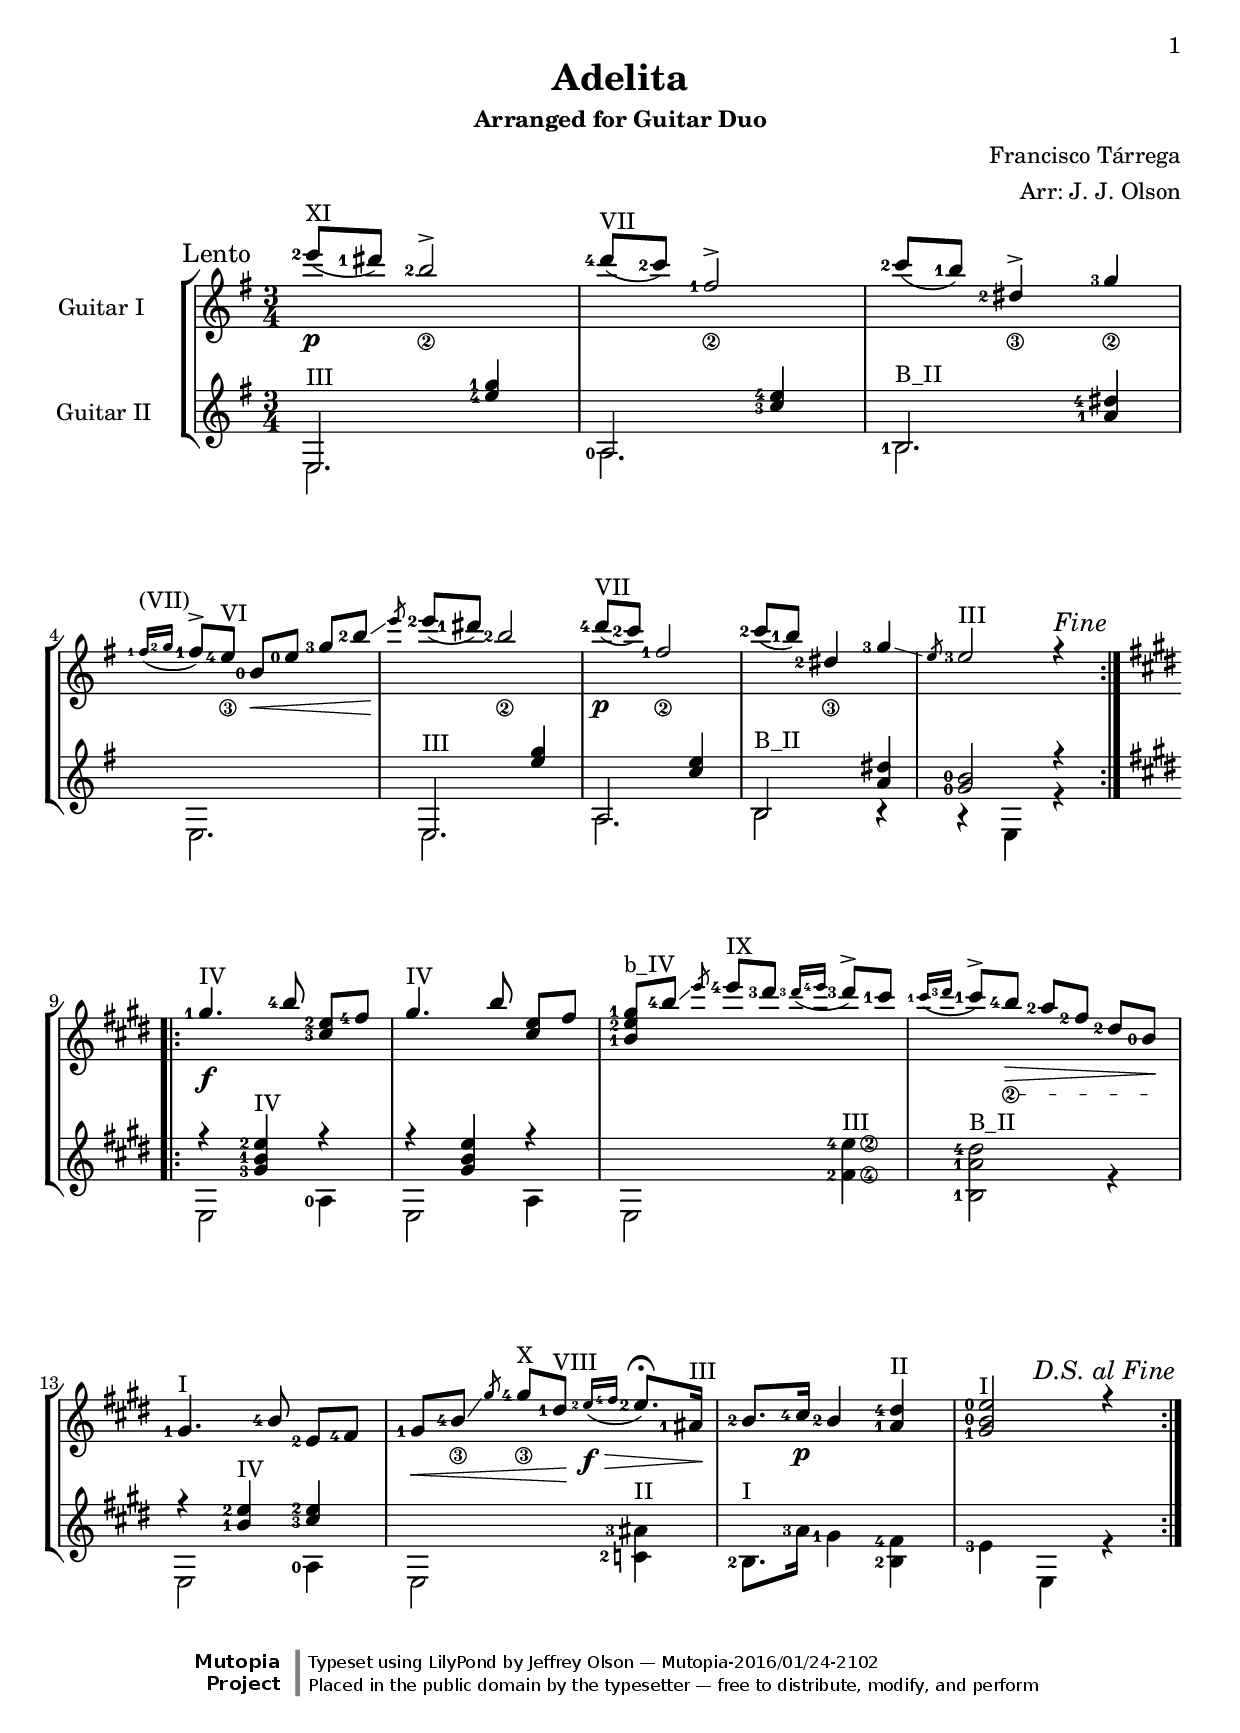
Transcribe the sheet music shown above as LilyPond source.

\version "2.18.2"

% Acknowledgments:
% This arrangement for guitar duo has been adapted from Tárrega's
% original solo composition, a copy of which was in the Boije
% collection and became available as IMSLP item 44649.  Thanks to
% guitarist Dennis Burns for his review and suggestions.

\header {
 title = "Adelita"
 subtitle = \markup { \smaller "Arranged for Guitar Duo" }
 composer = "Francisco Tárrega"
 arranger = "Arr: J. J. Olson"
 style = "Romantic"
 date = "n.d."
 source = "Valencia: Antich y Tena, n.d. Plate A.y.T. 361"
 mytagline = ##f

 %            o_
 %       (\___\/_____/)
 %  ~ ~ ~ ~ ~ / ~ ~ ~ ~ ~ ~ ~ 
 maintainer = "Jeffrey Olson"
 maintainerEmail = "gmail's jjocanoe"
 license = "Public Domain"

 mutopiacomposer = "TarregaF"
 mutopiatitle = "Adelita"
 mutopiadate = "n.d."
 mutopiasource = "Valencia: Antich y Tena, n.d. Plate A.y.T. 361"
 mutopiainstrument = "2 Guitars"

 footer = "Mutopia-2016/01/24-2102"
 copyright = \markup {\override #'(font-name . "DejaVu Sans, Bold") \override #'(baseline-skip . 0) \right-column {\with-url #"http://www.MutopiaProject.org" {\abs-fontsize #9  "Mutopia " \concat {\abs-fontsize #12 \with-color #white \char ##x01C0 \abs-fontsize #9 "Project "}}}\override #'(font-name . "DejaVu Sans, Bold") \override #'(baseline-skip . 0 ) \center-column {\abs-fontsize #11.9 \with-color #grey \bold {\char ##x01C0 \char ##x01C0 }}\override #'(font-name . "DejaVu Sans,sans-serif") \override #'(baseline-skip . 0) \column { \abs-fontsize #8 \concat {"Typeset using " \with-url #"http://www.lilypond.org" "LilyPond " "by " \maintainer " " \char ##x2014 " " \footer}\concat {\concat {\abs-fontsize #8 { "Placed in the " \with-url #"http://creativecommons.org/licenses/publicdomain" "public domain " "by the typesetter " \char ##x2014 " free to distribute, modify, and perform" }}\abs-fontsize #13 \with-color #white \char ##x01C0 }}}
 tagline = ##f
}

\paper{
  page-count = #1
  %#(set-paper-size "a4")      %uncomment to test specific paper size
  %#(set-paper-size "letter")  %uncomment to test specific paper size
  indent = \indent + 8\mm
  top-margin = 8\mm
  bottom-margin = 8\mm
  ragged-last-bottom = ##f
  print-first-page-number = ##t
  evenHeaderMarkup = \oddHeaderMarkup % so all page numbers to right
  oddFooterMarkup = \markup { \column {
      \fill-line { \on-the-fly #first-page \column { \vspace #1 \fromproperty #'header:copyright } } 
      \fill-line { \on-the-fly #last-page \fromproperty #'header:mytagline }
    }
  }
  evenFooterMarkup = \oddFooterMarkup
}

% suppress local file system path in pdf
#(ly:set-option 'point-and-click #f)

% guitar neck position indicators
pI    = ^\markup { "I" }
pII   = ^\markup { "II" }
pIII  = ^\markup { "III" }
pIV   = ^\markup { "IV" }
pV    = ^\markup { "V" }
pVI   = ^\markup { "VI" }
pVII  = ^\markup { "VII" }
pVIII = ^\markup { "VIII" }
pIX   = ^\markup { "IX" }
pX    = ^\markup { "X" }
pXI   = ^\markup { "XI" }
pXII  = ^\markup { "XII" }
pXIII = ^\markup { "XIII" }
pXVI  = ^\markup { "XVI" }

% parenthetic position reminders
ppI    = ^\markup { "(I)" }
ppII   = ^\markup { "(II)" }
ppIII  = ^\markup { "(III)" }
ppIV   = ^\markup { "(IV)" }
ppV    = ^\markup { "(V)" }
ppVI   = ^\markup { "(VI)" }
ppVII  = ^\markup { "(VII)" }
ppVIII = ^\markup { "(VIII)" }
ppIX   = ^\markup { "(IX)" }
ppX    = ^\markup { "(X)" }
ppXI   = ^\markup { "(XI)" }
ppXII  = ^\markup { "(XII)" }
ppXIII = ^\markup { "(XIII)" }

% large barre
BpI    = ^\markup { "B_I" }
BpII   = ^\markup { "B_II" }
BpIII  = ^\markup { "B_III" }
BpIV   = ^\markup { "B_IV" }
BpV    = ^\markup { "B_V" }
BpVI   = ^\markup { "B_VI" }
BpVII  = ^\markup { "B_VII" }
BpVIII = ^\markup { "B_VIII" }
BpIX   = ^\markup { "B_IX" }
BpX    = ^\markup { "B_X" }
BpXI   = ^\markup { "B_XI" }
BpXII  = ^\markup { "B_XII" }

% small barre
bpI    = ^\markup { "b_I" }
bpII   = ^\markup { "b_II" }
bpIII  = ^\markup { "b_III" }
bpIV   = ^\markup { "b_IV" }
bpV    = ^\markup { "b_V" }
bpVI   = ^\markup { "b_VI" }
bpVII  = ^\markup { "b_VII" }
bpVIII = ^\markup { "b_VIII" }
bpIX   = ^\markup { "b_IX" }
bpX    = ^\markup { "b_X" }
bpXI   = ^\markup { "b_XI" }
bpXII  = ^\markup { "b_XII" }

% parenthetic small barre
bppI    = ^\markup { "(b_I)" }
bppIII  = ^\markup { "(b_III)" }

% left hand fingering locations
fingerLeft   = \set fingeringOrientations = #'(left)
fingerRight  = \set fingeringOrientations = #'(right)
fingerUp     = \set fingeringOrientations = #'(up)
fingerDown   = \set fingeringOrientations = #'(down)
fingerUpDown = \set fingeringOrientations = #'(up down)
fingerInStaff  = \override Fingering.staff-padding = #'()
fingerOutStaff = \revert Fingering.staff-padding

% right hand fingers
P = \rightHandFinger #1
I = \rightHandFinger #2
M = \rightHandFinger #3
A = \rightHandFinger #4

% right hand fingering locations
rhUp    = \set strokeFingerOrientations = #'(up)
rhDown  = \set strokeFingerOrientations = #'(down)
rhLeft  = \set strokeFingerOrientations = #'(left)
rhRight = \set strokeFingerOrientations = #'(right)

% string number locations
stringUp    = \set stringNumberOrientations = #'(up)
stringDown  = \set stringNumberOrientations = #'(down)
stringLeft  = \set stringNumberOrientations = #'(left)
stringRight = \set stringNumberOrientations = #'(right)

% harmonics
headHarmonic = \override Staff.NoteHead.style = #'harmonic
headRevert = \revert Staff.NoteHead.style

%high notes
hiE   = ^\markup{ \smaller E}
hiF   = ^\markup{ \smaller F}
hiFis = ^\markup{ \smaller \concat{ F \super \sharp }}
hiG   = ^\markup{ \smaller G}
hiGis = ^\markup{ \smaller \concat{ G \super \sharp }}
hiAes = ^\markup{ \smaller \concat{ A \super \flat }}
hiA   = ^\markup{ \smaller A}
hiBes = ^\markup{ \smaller \concat{ B \super \flat }}
hiB   = ^\markup{ \smaller B}

hideTupletNumber = \override TupletNumber.stencil = ##f
unhideTupletNumber = \revert TupletNumber.stencil 
hideTupletBracket = \override TupletBracket.bracket-visibility = ##f

% stems
longStem = \override Stem.details.beamed-lengths = #'(5)
shortStem = \override Stem.details.beamed-lengths = #'(3)
revertStemLength = \revert Stem.details.beamed-lengths

% DS marks
marksRight = \override Score.RehearsalMark #'self-alignment-X = #RIGHT
markFine = \mark \markup { \smaller \italic "Fine" }
markDsFine = \mark \markup { \smaller \italic "D.S. al Fine" }

% from snippets + dashed line
stringNumberSpanner =
#(define-music-function (parser location StringNumber) (string?)
  #{
    \override TextSpanner.style = #'dashed-line
    \override TextSpanner.font-size = #-5
    \override TextSpanner.bound-details.left.stencil-align-dir-y = #CENTER
    \override TextSpanner.bound-details.left.text = \markup { \circle \number #StringNumber }
  #})

upperInstrument = \markup{ "Guitar I   " }
upperVoice = \transpose c c' {
  % within this body, c will show as middle C on a guitar staff
  \mergeDifferentlyHeadedOn
  \mergeDifferentlyDottedOn
  \fingerLeft
  \stringDown
  \slurDown

  \key e \minor
  \mark \markup { \smaller "Lento" }
  <e''-2>8\p\pXI( <dis''-1>) <b'-2\2>2-> | %1a
  <d''-4>8\pVII( <c''-2>) <fis'-1\2>2-> | %2a
  <c''-2>8( <b'-1>) <dis'-2\3>4-> <g'-3\2> | \break %3a
  \acciaccatura { <fis'-1>16\ppVII <g'-2> } <fis'-1>8->[ <e'-4\3>\pVI] <b-0>\<[ <e'-0>] <g'-3>[ <b'-2>]\glissando \slashedGrace e''8\! | %4a
  <e''-2>8( <dis''-1>) <b'-2\2>2 | %5a
  <d''-4>8\pVII\p( <c''-2>) <fis'-1\2>2 | %6a
  <c''-2>8( <b'-1>) <dis'-2\3>4 <g'-3>\glissando \slashedGrace e'8 | %7a
  <e'-3>2\pIII r4^\markup{ \larger \italic "Fine" } | \break %8a

  \key e \major
  <gis'-1>4.\pIV\f <b'-4>8 <e'-2 cis'-3>[ <fis'-4>] | %9a
  gis'4.\pIV b'8 <e' cis'>[ fis'] | %10a
  <gis'-1 e'-2 b-1>8\bpIV[ <b'-4>]\glissando \slashedGrace e''8 <e''-4>\pIX[ <dis''-3>] \acciaccatura { <dis''-3>16 <e''-4> } <dis''-3>8->[ <cis''-1>] | %11a
  \acciaccatura { <cis''-1>16 <dis''-3> } <cis''-1>8->[ 
  \stringNumberSpanner "2" \textSpannerDown <b'-4>\startTextSpan]\> <a'-2>[ <fis'-2>] <dis'-2>[ <b-0>\stopTextSpan]\! | %12a
  <gis-1>4.\pI <b-4>8 <e-2>[ <fis-4>] | %13a
  <gis-1>8\<[ <b-4\3>]\glissando \slashedGrace gis'8 <gis'-4\3>\pX[ <dis'-1>\pVIII]\! \acciaccatura { <e'-2>16\f\> <fis'-4> } <e'-2>8.\fermata[ <ais-1>16\pIII]\! | %14a
  <b-2>8.[ <cis'-4>16]\p <b-2>4 <dis'-4 a-1>\pII | %15a
  <e'-0 b-0 gis-1>2\pI r4 | %16a
}

middleVoice = \transpose c c' {
  % within this body, c will show as middle C on a guitar staff
  \mergeDifferentlyHeadedOn
  \mergeDifferentlyDottedOn
  \fingerLeft
  \stringDown

  \key e \minor
  e,2 <g'-1 e'-4>4 | %1b
  a,2 <e'-4 c'-3>4 | %2b
  b,2 <dis'-4 a-1>4 | %3b
  s2. | %4b
  e,2 <g' e'>4 | %5b
  a,2 <e' c'>4 | %6b
  b,2 <dis' a>4 | %7b
  <b-0 g-0>2 r4 | %8b

  \key e \major
  r4 <e'-2 b-1 gis-3>\pIV r | %9b
  r4 <e' b gis> r | %10b
  s2. | %11b
  s2. | %12b
  r4 <e'-2 b-1>\pIV <e'-2 cis'-3> | %13b
  s2. | %14b
  s2. | %15b
  s2. | %16b
}

  %<< {
  %} \\ {
  %} >>

lowerInstrument = \markup{ "Guitar II  " }
lowerVoice = \transpose c c' {
  % within this body, c will show as middle C on a guitar staff
  \mergeDifferentlyHeadedOn
  \mergeDifferentlyDottedOn
  \fingerLeft
  \stringDown
  \marksRight

  \key e \minor
  \repeat volta 2 {
   e,2.\pIII | %1c
   <a,-0>2. | %2c
   <b,-1>2.\BpII | %3c
   e,2. | %4c
   e,2.\pIII | %5c
   a,2. | %6c
   b,2\BpII r4 | %7c
   r4 e, r | %8c
  }

  \key e \major
  \set Score.doubleRepeatType = #":|.|:"
  \repeat volta 2 {
   e,2 <a,-0>4 | %9c
   e,2 a,4 | %10c
   \stringRight
   e,2 <e'-4\2 fis-2\4>4\pIII | %11c
   <dis'-4 a-1 b,-1>2\BpII r4 | %12c
   e,2 <a,-0>4 | %13c
   e,2 <ais-3 c-2>4\pII | %14c
   <b,-2>8.\pI <a-3>16 <gis-1>4 <fis-4 b,-2> | %15c
   <e-3>4 e, r \markDsFine | %16c
  }
}

\score {
  \context StaffGroup <<
    \context Staff = "up" \with { instrumentName = \upperInstrument } <<
      \set Staff.midiInstrument = #"acoustic grand"
      \clef "treble"
      \time 3/4
      \context Voice = "1" { \voiceOne \upperVoice }
     >>
    \context Staff = "dn" \with { instrumentName = \lowerInstrument } <<
      \set Staff.midiInstrument = #"acoustic grand"
      \clef "treble"
      \time 3/4
      \context Voice = "3" { \voiceThree \middleVoice }
      \context Voice = "2" { \voiceTwo \lowerVoice }
     >>
  >>
  \layout {}
  \midi {
    \tempo 4 = 60
    \transposition c % guitar plays octave lower than written
  }
}

